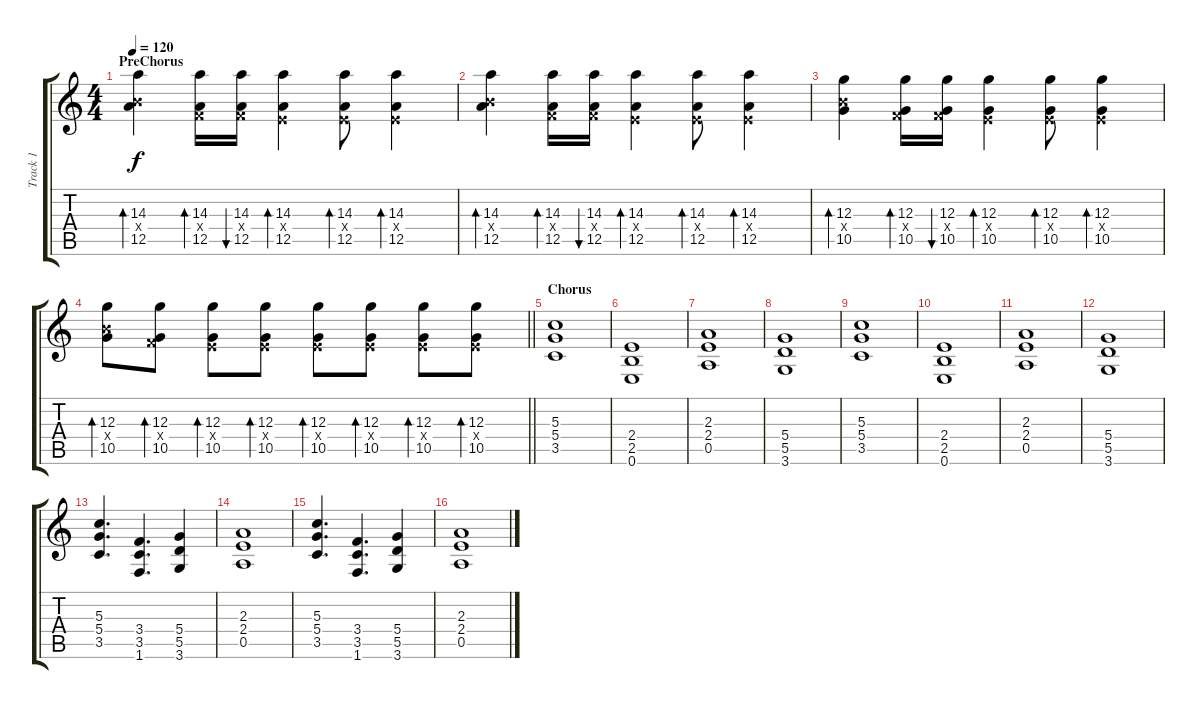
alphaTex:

\track ("Track 1" "Track 1") {instrument overdrivenguitar}
\staff {score tabs}
\tuning (E4 B3 G3 D3 A2 E2) {hide}
\ts (4 4)
\section ("" "PreChorus")
\tempo 120
\clef g2
\ks c
(14.3 9.4{x} 12.5).4{bd 60 dy f} (14.3 3.4{x} 12.5).16{bd 60} (14.3 3.4{x} 12.5).16{bu 60} (14.3 2.4{x} 12.5).4{bd 60} (14.3 2.4{x} 12.5).8{bd 60} (14.3 2.4{x} 12.5).4{bd 60} |
(14.3 9.4{x} 12.5).4{bd 60} (14.3 3.4{x} 12.5).16{bd 60} (14.3 3.4{x} 12.5).16{bu 60} (14.3 2.4{x} 12.5).4{bd 60} (14.3 2.4{x} 12.5).8{bd 60} (14.3 2.4{x} 12.5).4{bd 60} |
(12.3 9.4{x} 10.5).4{bd 60} (12.3 3.4{x} 10.5).16{bd 60} (12.3 3.4{x} 10.5).16{bu 60} (12.3 2.4{x} 10.5).4{bd 60} (12.3 2.4{x} 10.5).8{bd 60} (12.3 2.4{x} 10.5).4{bd 60} |
\barLineRight lightlight
(12.3 9.4{x} 10.5).8{bd 60} (12.3 3.4{x} 10.5).8{bd 60} (12.3 2.4{x} 10.5).8{bd 60} (12.3 2.4{x} 10.5).8{bd 60} (12.3 2.4{x} 10.5).8{bd 60} (12.3 2.4{x} 10.5).8{bd 60} (12.3 2.4{x} 10.5).8{bd 60} (12.3 2.4{x} 10.5).8{bd 60} |
\section ("" "Chorus")
(5.3 5.4 3.5).1 |
(2.4 2.5 0.6).1 |
(2.3 2.4 0.5).1 |
(5.4 5.5 3.6).1 |
(5.3 5.4 3.5).1 |
(2.4 2.5 0.6).1 |
(2.3 2.4 0.5).1 |
(5.4 5.5 3.6).1 |
(5.3 5.4 3.5).4{d} (3.4 3.5 1.6).4{d} (5.4 5.5 3.6).4 |
(2.3 2.4 0.5).1 |
(5.3 5.4 3.5).4{d} (3.4 3.5 1.6).4{d} (5.4 5.5 3.6).4 |
(2.3 2.4 0.5).1
